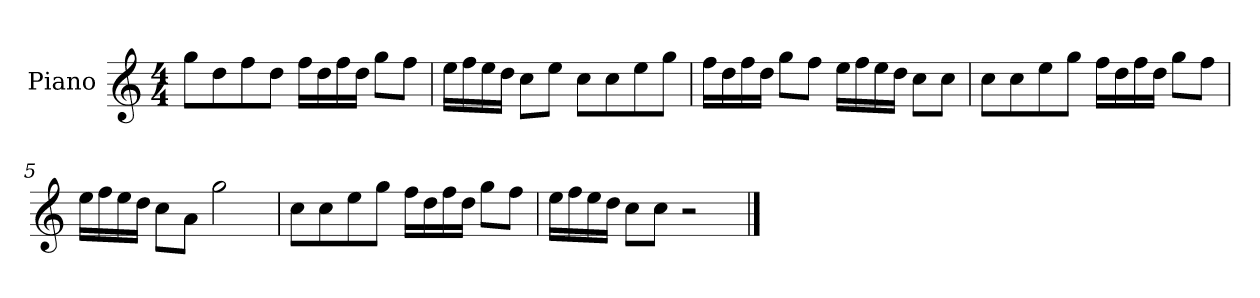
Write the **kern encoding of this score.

**kern
*part1
*staff1
*I"Piano
*I'P-no
*clefG2
*k[]
*M4/4
*MM90
=1
8gg\L
8dd\
8ff\
8dd\J
16ff\LL
16dd\
16ff\
16dd\JJ
8gg\L
8ff\J
=2
16ee\LL
16ff\
16ee\
16dd\JJ
8cc\L
8ee\J
8cc\L
8cc\
8ee\
8gg\J
=3
16ff\LL
16dd\
16ff\
16dd\JJ
8gg\L
8ff\J
16ee\LL
16ff\
16ee\
16dd\JJ
8cc\L
8cc\J
=4
8cc\L
8cc\
8ee\
8gg\J
16ff\LL
16dd\
16ff\
16dd\JJ
8gg\L
8ff\J
!!LO:LB:g=z
=5
16ee\LL
16ff\
16ee\
16dd\JJ
8cc\L
8a\J
2gg\
=6
8cc\L
8cc\
8ee\
8gg\J
16ff\LL
16dd\
16ff\
16dd\JJ
8gg\L
8ff\J
=7
16ee\LL
16ff\
16ee\
16dd\JJ
8cc\L
8cc\J
2r
==
*-
